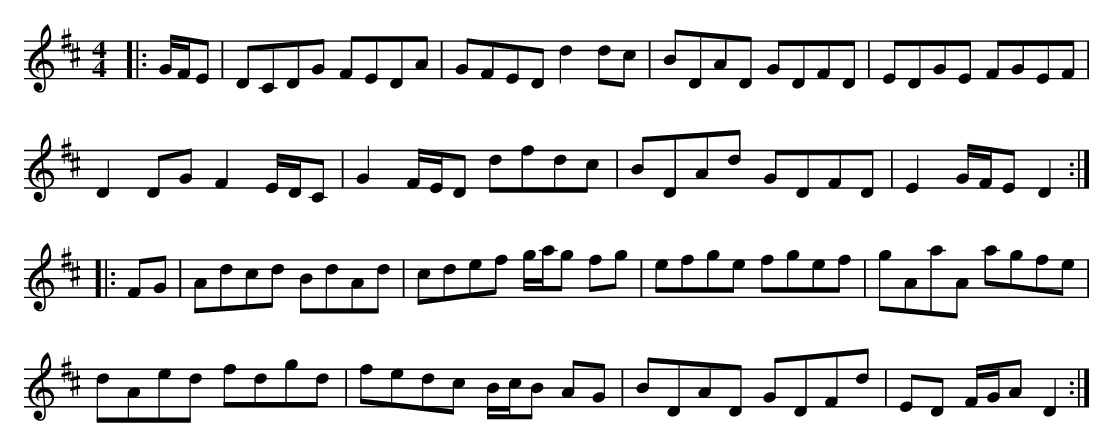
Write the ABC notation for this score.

X:1
M:4/4
K:D
|:G/F/E|DCDG FEDA|GFED d2 dc|BDAD GDFD|EDGE FGEF|
D2 DG F2 E/D/C|G2 F/E/D dfdc|BDAd GDFD|E2 G/F/E D2:|
|:FG|Adcd BdAd|cdef g/a/g fg|efge fgef|gAaA agfe|
dAed fdgd|fedc B/c/B AG|BDAD GDFd|ED F/G/A D2:|
